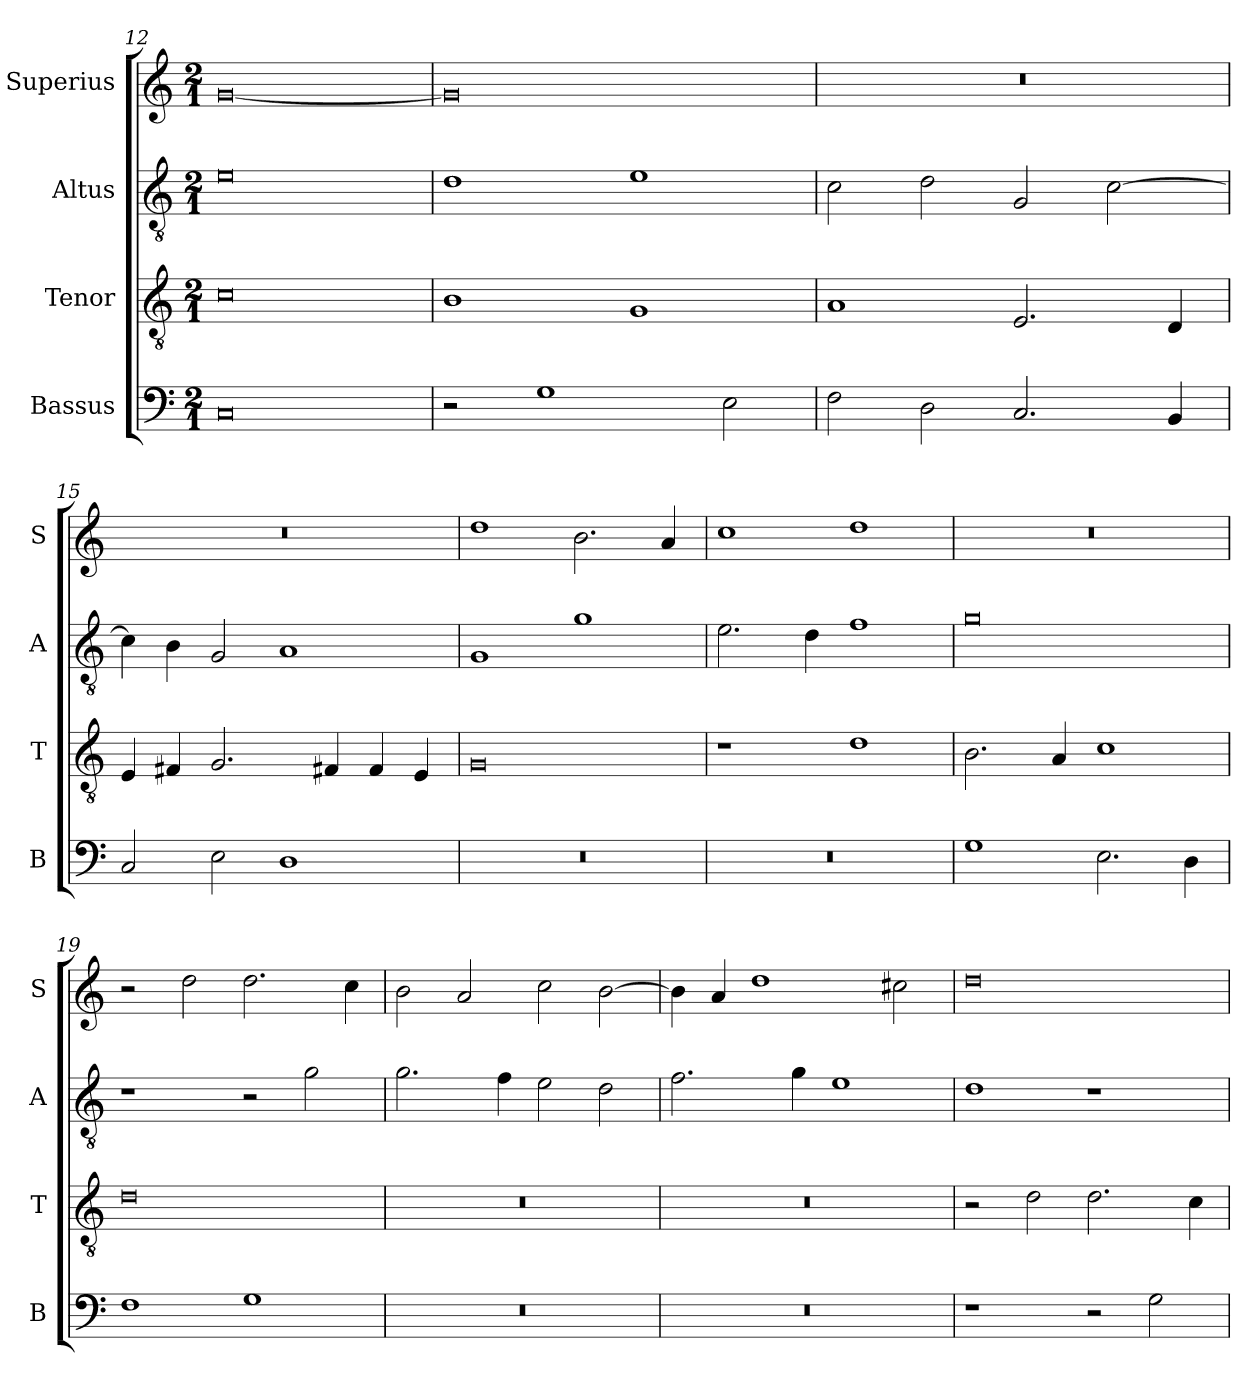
**kern	**kern	**kern	**kern
*part4	*part3	*part2	*part1
*staff4	*staff3	*staff2	*staff1
*I"Bassus	*I"Tenor	*I"Altus	*I"Superius
*I'B	*I'T	*I'A	*I'S
*clefF4	*clefGv2	*clefGv2	*clefG2
*k[]	*k[]	*k[]	*k[]
*M2/1	*M2/1	*M2/1	*M2/1
=12	=12	=12	=12
0C	0c	0e	[0g
=13	=13	=13	=13
2r	1B	1d	0g]
1G	.	.	.
.	1G	1e	.
2E\	.	.	.
=14	=14	=14	=14
2F\	1A	2c\	0r
2D\	.	2d\	.
2.C/	2.E/	2G/	.
.	.	[2c\	.
4BB/	4D/	.	.
=15	=15	=15	=15
2C/	4E/	4c\]	0r
.	4F#X/	4B\	.
2E\	2.G/	2G/	.
1D	.	1A	.
.	4F#X/	.	.
.	4F#/	.	.
.	4E/	.	.
=16	=16	=16	=16
0r	0G	1G	1dd
.	.	1g	2.b\
.	.	.	4a/
=17	=17	=17	=17
0r	1r	2.e\	1cc
.	.	4d\	.
.	1d	1f	1dd
=18	=18	=18	=18
1G	2.B\	0g	0r
.	4A/	.	.
2.E\	1c	.	.
4D\	.	.	.
=19	=19	=19	=19
1F	0d	1r	2r
.	.	.	2dd\
1G	.	2r	2.dd\
.	.	2g\	.
.	.	.	4cc\
=20	=20	=20	=20
0r	0r	2.g\	2b\
.	.	.	2a/
.	.	4f\	.
.	.	2e\	2cc\
.	.	2d\	[2b\
=21	=21	=21	=21
0r	0r	2.f\	4b\]
.	.	.	4a/
.	.	.	1dd
.	.	4g\	.
.	.	1e	.
.	.	.	2cc#X\
=22	=22	=22	=22
1r	2r	1d	0dd
.	2d\	.	.
2r	2.d\	1r	.
2G\	.	.	.
.	4c\	.	.
=	=	=	=
*-	*-	*-	*-
